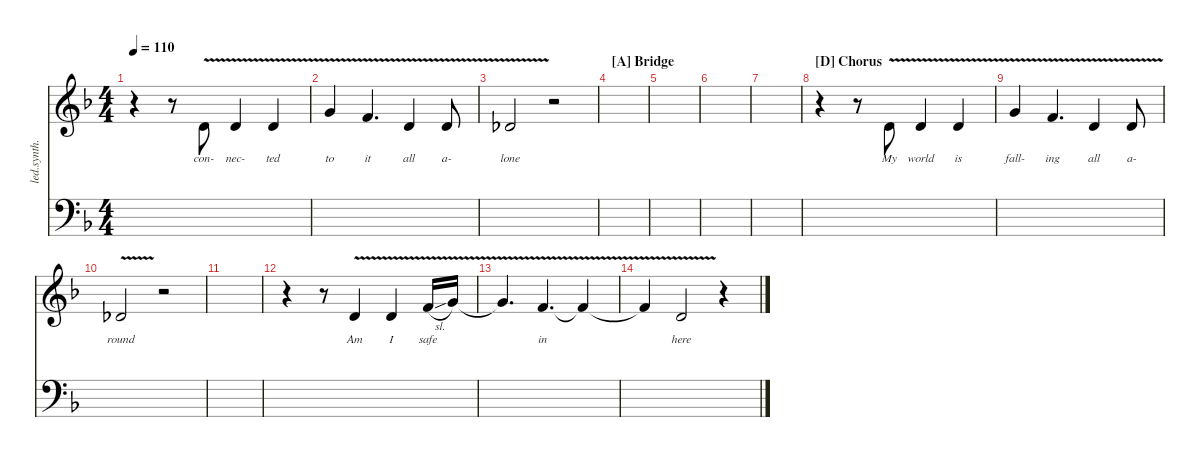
\defaultSystemsLayout 4
\hideDynamics
\bracketExtendMode nobrackets
\otherSystemsTrackNameOrientation horizontal
\track ("Clean Vocal (by JWP)" "led.synth.") {instrument lead7fifths}
\staff {score}
\tuning (E4 B3 G3 D3 A2 E2)
\ts (4 4)
\tempo 110
\clef g2
\ks dminor
r.4{dy mf beam Down} r.8{beam Down} -2.1{v acc forcenatural}.8{lyrics (0 "con-") lyrics (1 "") lyrics (2 "") lyrics (3 "") lyrics (4 "") beam Up} -2.1{v acc forcenatural}.4{lyrics (0 "nec-") lyrics (1 "") lyrics (2 "") lyrics (3 "") lyrics (4 "") beam Up} -2.1{v acc forcenatural}.4{lyrics (0 "ted") lyrics (1 "") lyrics (2 "") lyrics (3 "") lyrics (4 "") beam Up} |
3.1{v acc forcenatural}.4{lyrics (0 "to") lyrics (1 "") lyrics (2 "") lyrics (3 "") lyrics (4 "") beam Up} 1.1{v acc forcenatural}.4{d lyrics (0 "it") lyrics (1 "") lyrics (2 "") lyrics (3 "") lyrics (4 "") beam Up} -2.1{v acc forcenatural}.4{lyrics (0 "all") lyrics (1 "") lyrics (2 "") lyrics (3 "") lyrics (4 "") beam Up} -2.1{v acc forcenatural}.8{lyrics (0 "a-") lyrics (1 "") lyrics (2 "") lyrics (3 "") lyrics (4 "") beam Up} |
2.2{v acc b}.2{lyrics (0 "lone") lyrics (1 "") lyrics (2 "") lyrics (3 "") lyrics (4 "") beam Up} r.2{beam Up} |
\section ("A" "Bridge")
|
|
|
|
\section ("D" "Chorus")
r.4{beam Down} r.8{beam Down} -2.1{v acc forcenatural}.8{lyrics (0 "My") lyrics (1 "") lyrics (2 "") lyrics (3 "") lyrics (4 "") beam Up} -2.1{v acc forcenatural}.4{lyrics (0 "world") lyrics (1 "") lyrics (2 "") lyrics (3 "") lyrics (4 "") beam Up} -2.1{v acc forcenatural}.4{lyrics (0 "is") lyrics (1 "") lyrics (2 "") lyrics (3 "") lyrics (4 "") beam Up} |
3.1{v acc forcenatural}.4{lyrics (0 "fall-") lyrics (1 "") lyrics (2 "") lyrics (3 "") lyrics (4 "") beam Up} 1.1{v acc forcenatural}.4{d lyrics (0 "ing") lyrics (1 "") lyrics (2 "") lyrics (3 "") lyrics (4 "") beam Up} -2.1{v acc forcenatural}.4{lyrics (0 "all") lyrics (1 "") lyrics (2 "") lyrics (3 "") lyrics (4 "") beam Up} -2.1{v acc forcenatural}.8{lyrics (0 "a-") lyrics (1 "") lyrics (2 "") lyrics (3 "") lyrics (4 "") beam Up} |
2.2{v acc b}.2{lyrics (0 "round") lyrics (1 "") lyrics (2 "") lyrics (3 "") lyrics (4 "") beam Up} r.2{beam Up} |
|
r.4{beam Down} r.8{beam Down} -2.1{v acc forcenatural}.4{lyrics (0 "Am") lyrics (1 "") lyrics (2 "") lyrics (3 "") lyrics (4 "") beam Up} -2.1{v acc forcenatural}.4{lyrics (0 "I") lyrics (1 "") lyrics (2 "") lyrics (3 "") lyrics (4 "") beam Up} 1.1{v sl acc forcenatural}.16{lyrics (0 "safe") lyrics (1 "") lyrics (2 "") lyrics (3 "") lyrics (4 "") beam Up} 3.1{v acc forcenatural}.16{beam Up} |
3.1{v t acc forcenatural}.4{d beam Up} 1.1{v acc forcenatural}.4{d lyrics (0 "in") lyrics (1 "") lyrics (2 "") lyrics (3 "") lyrics (4 "") beam Up} 1.1{v t acc forcenatural}.4{beam Up} |
1.1{v t acc forcenatural}.4{beam Up} -2.1{v acc forcenatural}.2{lyrics (0 "here") lyrics (1 "") lyrics (2 "") lyrics (3 "") lyrics (4 "") beam Up} r.4{beam Up} |
|
\staff {score}
\tuning (G2 D2 A1 E1 B0)
\clef f4
\ottava regular
\simile none
\ks dminor
|
|
|
|
|
|
|
|
|
|
|
|
|
|
|
